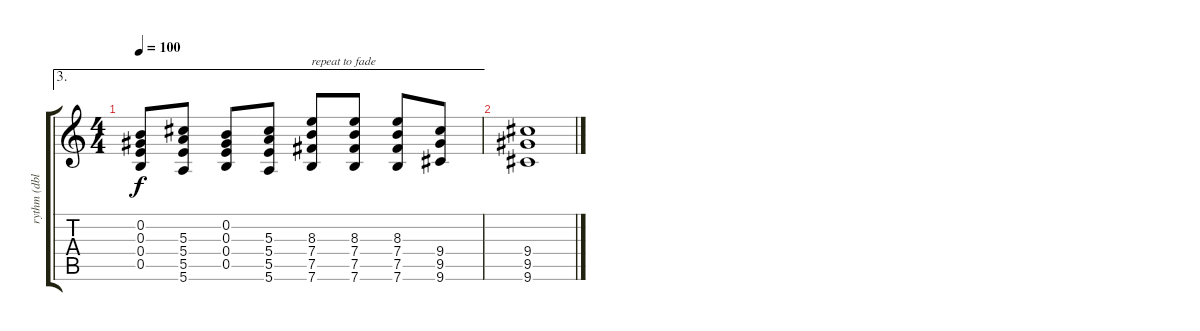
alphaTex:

\track ("rythm (dbl track)" "rythm (dbl") {instrument electricguitarjazz}
\staff {score tabs}
\tuning (E4 B3 Ab3 E3 B2 E2) {hide}
\ae 3
\ts (4 4)
\tempo 100
\clef g2
\ks c
(0.2 0.3 0.4 0.5).8{dy f} (5.3 5.4 5.5 5.6).8 (0.2 0.3 0.4 0.5).8 (5.3 5.4 5.5 5.6).8 (8.3 7.4 7.5 7.6).8{txt "repeat to fade"} (8.3 7.4 7.5 7.6).8 (8.3 7.4 7.5 7.6).8 (9.4 9.5 9.6).8 |
(9.4 9.5 9.6).1
